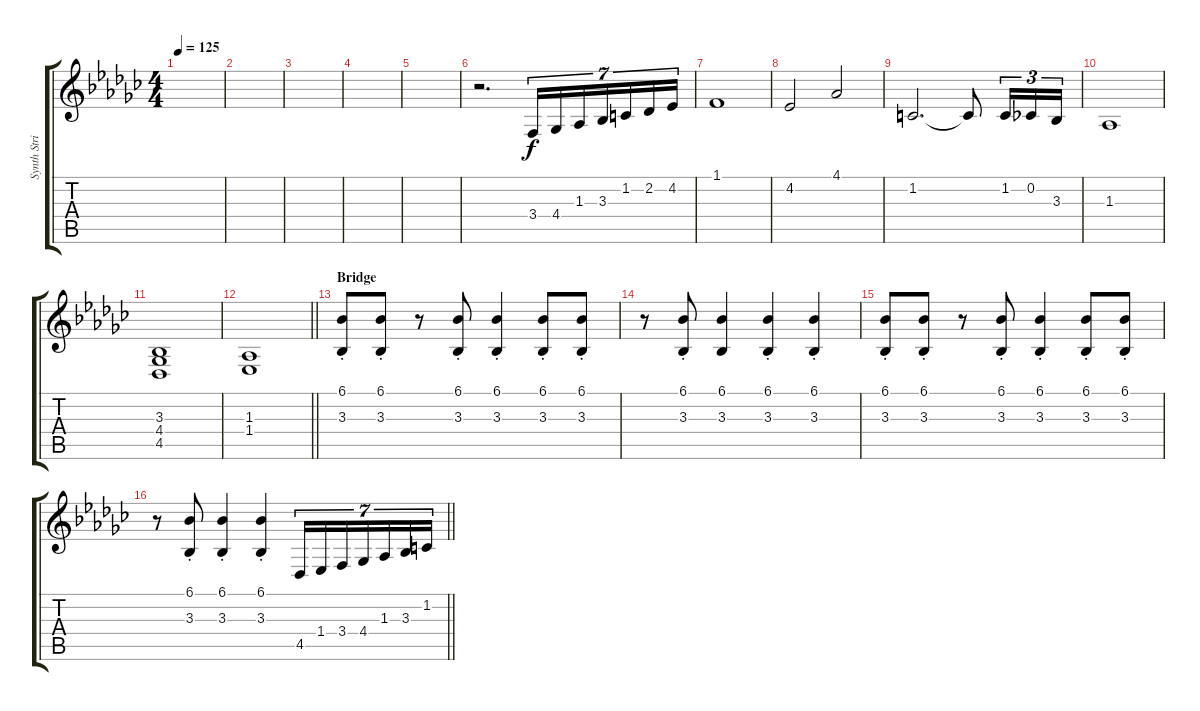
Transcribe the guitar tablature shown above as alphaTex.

\track ("Synth Strings" "Synth Stri") {instrument stringensemble1}
\staff {score tabs}
\tuning (E4 B3 G3 D3 A2 E2) {hide}
\ts (4 4)
\tempo 125
\clef g2
\ks gb
|
|
|
|
|
r.2{d} 3.4.16{tu (7 4)} 4.4.16{tu (7 4)} 1.3.16{tu (7 4)} 3.3.16{tu (7 4)} 1.2.16{tu (7 4)} 2.2.16{tu (7 4)} 4.2.16{tu (7 4)} |
1.1.1 |
4.2.2 4.1.2 |
1.2.2{d} 1.2{t}.8 1.2.16{tu (3 2)} 0.2.16{tu (3 2)} 3.3.16{tu (3 2)} |
1.3.1 |
(3.3 4.4 4.5).1 |
\barLineRight lightlight
(1.3 1.4).1 |
\section ("" "Bridge")
(6.1{st} 3.3{st}).8 (6.1{st} 3.3{st}).8 r.8 (6.1{st} 3.3{st}).8 (6.1{st} 3.3{st}).4 (6.1{st} 3.3{st}).8 (6.1{st} 3.3{st}).8 |
r.8 (6.1{st} 3.3{st}).8 (6.1 3.3).4 (6.1{st} 3.3{st}).4 (6.1{st} 3.3{st}).4 |
(6.1{st} 3.3{st}).8 (6.1{st} 3.3{st}).8 r.8 (6.1{st} 3.3{st}).8 (6.1{st} 3.3{st}).4 (6.1{st} 3.3{st}).8 (6.1{st} 3.3{st}).8 |
\barLineRight lightlight
r.8 (6.1{st} 3.3{st}).8 (6.1{st} 3.3{st}).4 (6.1{st} 3.3{st}).4 4.5.16{tu (7 4)} 1.4.16{tu (7 4)} 3.4.16{tu (7 4)} 4.4.16{tu (7 4)} 1.3.16{tu (7 4)} 3.3.16{tu (7 4)} 1.2.16{tu (7 4)}
